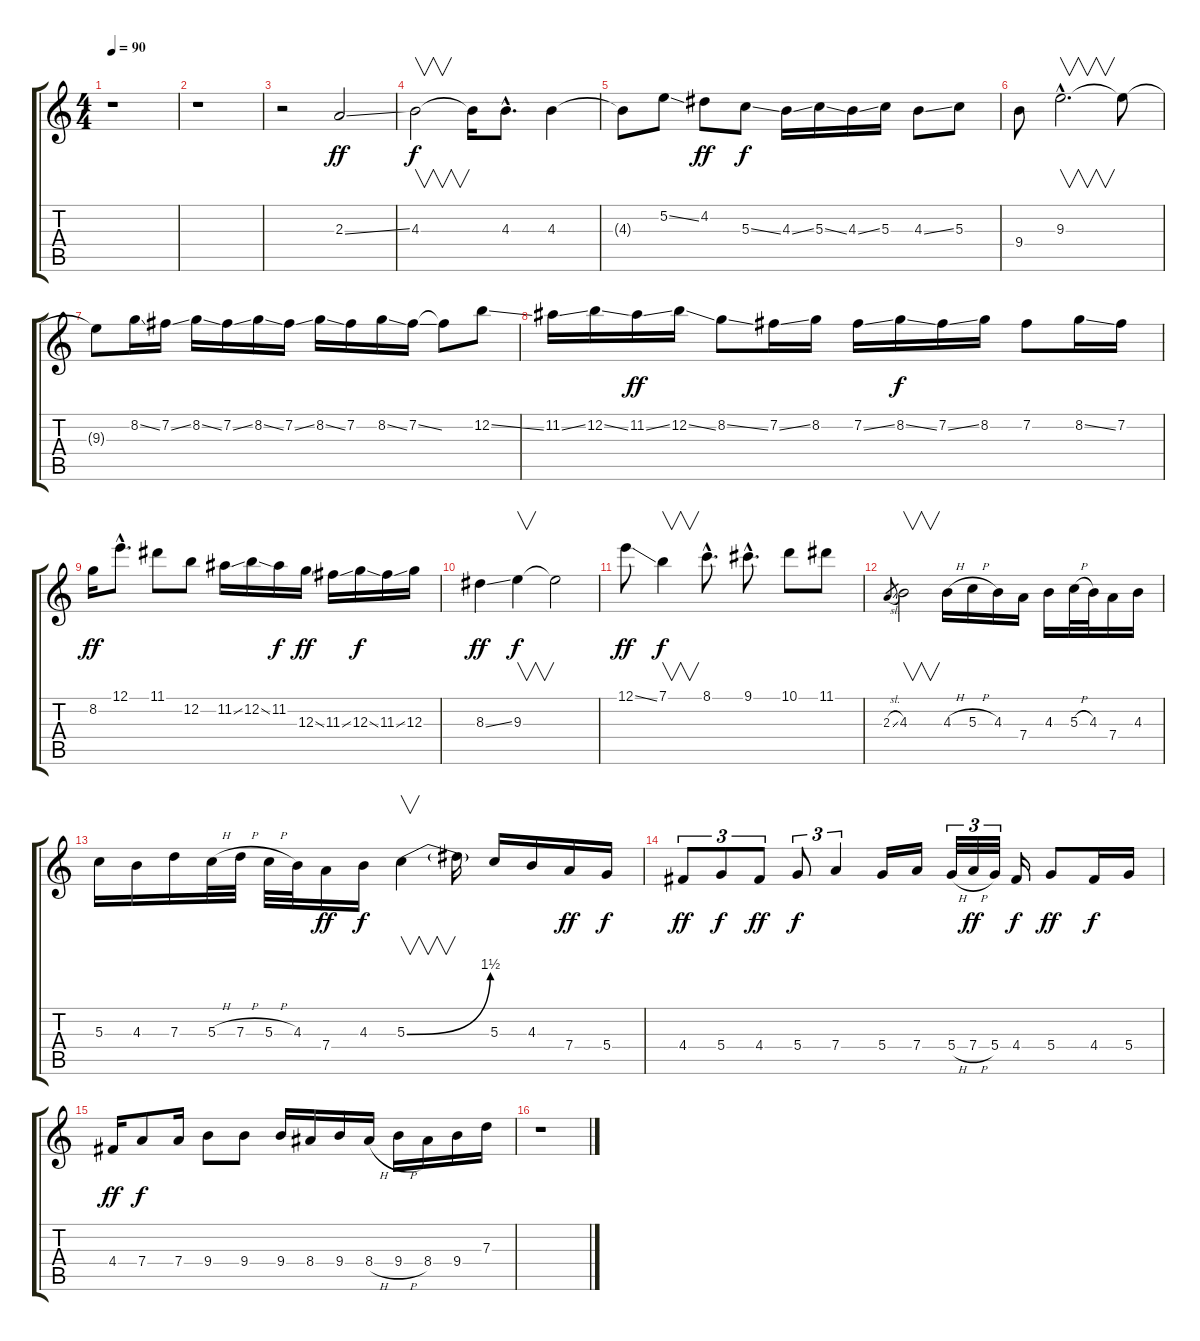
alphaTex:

\track "" {instrument distortionguitar}
\staff {score tabs}
\tuning (E4 B3 G3 D3 A2 E2) {hide}
\ts (4 4)
\tempo 90
\clef g2
\ks c
r.1{dy ff} |
r.1 |
r.2 2.3{ss}.2 |
4.3.2{v dy f} 4.3{t}.16 4.3{hac}.8{d} 4.3.4 |
4.3{t}.8 5.2{ss}.8 4.2.8{dy ff} 5.3{ss}.8{dy f} 4.3{ss}.16 5.3{ss}.16 4.3{ss}.16 5.3.16 4.3{ss}.8 5.3.8 |
9.4.8 9.3{hac}.2{v d} 9.3{t}.8 |
9.3{t}.8 8.2{ss}.16 7.2{ss}.16 8.2{ss}.16 7.2{ss}.16 8.2{ss}.16 7.2{ss}.16 8.2{ss}.16 7.2.16 8.2{ss}.16 7.2{ss}.16 7.2{t}.8 12.2{ss}.8 |
11.2{ss}.16 12.2{ss}.16 11.2{ss}.16{dy ff} 12.2{ss}.16 8.2{ss}.8 7.2{ss}.16 8.2.16 7.2{ss}.16 8.2{ss}.16{dy f} 7.2{ss}.16 8.2.16 7.2.8 8.2{ss}.16 7.2.16 |
8.2.16{dy ff} 12.1{hac}.8{d} 11.1.8 12.2.8 11.2{ss}.16 12.2{ss}.16 11.2.16{dy f} 12.3{ss}.16{dy ff} 11.3{ss}.16 12.3{ss}.16{dy f} 11.3{ss}.16 12.3.16 |
8.3{ss}.4{dy ff} 9.3.4{v dy f} 9.3{t}.2 |
12.1{ss}.8{dy ff} 7.1.4{v dy f} 8.1{hac}.8{d} 9.1{hac}.8{d} 10.1.8 11.1.8 |
2.3{sl}.8{gr} 4.3.2{v} 4.3{h}.16 5.3{h}.16 4.3.16 7.4.16 4.3.16 5.3{h}.32 4.3.32 7.4.16 4.3.16 |
5.3.16 4.3.16 7.3.16 5.3{h}.32 7.3{h}.32 5.3{h}.32 4.3.32 7.4.16{dy ff} 4.3.16{dy f} 5.3{be (bend 0 0 60 6)}.4{v} 5.3{t}.16 5.3.16 4.3.16 7.4.16{dy ff} 5.4.16{dy f} |
4.4.8{tu (3 2) dy ff} 5.4.8{tu (3 2) dy f} 4.4.8{tu (3 2) dy ff} 5.4.8{tu (3 2) dy f} 7.4.4{tu (3 2)} 5.4.16 7.4.16 5.4{h}.32{tu (3 2)} 7.4{h}.32{tu (3 2) dy ff} 5.4.32{tu (3 2)} 4.4.16{dy f} 5.4.8{dy ff} 4.4.16{dy f} 5.4.16 |
4.4.16{dy ff} 7.4.8{dy f} 7.4.16 9.4.8 9.4.8 9.4.16 8.4.16 9.4.16 8.4{h}.16 9.4{h}.16 8.4.16 9.4.16 7.3.16 |
r.1
